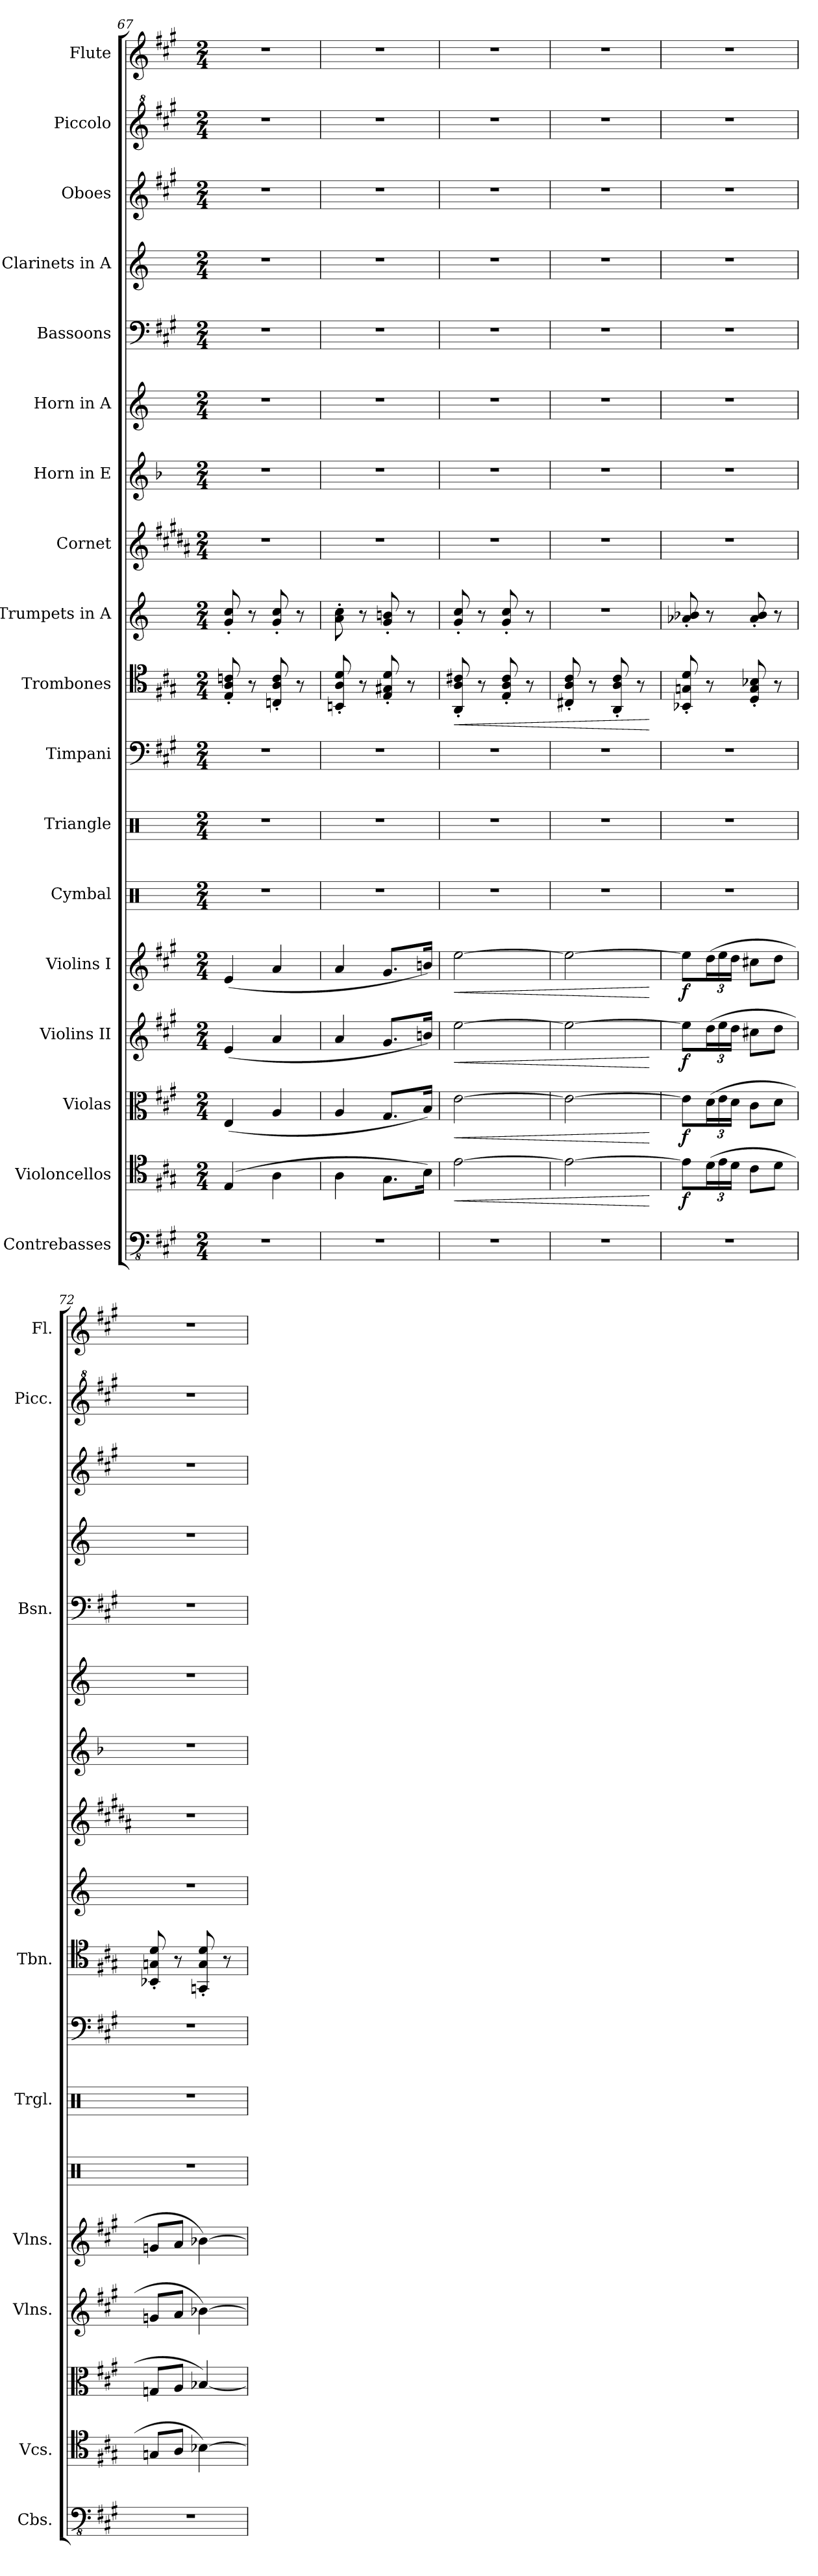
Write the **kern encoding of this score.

**kern	**kern	**dynam	**kern	**dynam	**kern	**dynam	**kern	**dynam	**kern	**kern	**kern	**kern	**dynam	**kern	**kern	**kern	**kern	**kern	**kern	**kern	**kern	**kern
*part18	*part17	*part17	*part16	*part16	*part15	*part15	*part14	*part14	*part13	*part12	*part11	*part10	*part10	*part9	*part8	*part7	*part6	*part5	*part4	*part3	*part2	*part1
*staff18	*staff17	*staff17	*staff16	*staff16	*staff15	*staff15	*staff14	*staff14	*staff13	*staff12	*staff11	*staff10	*staff10	*staff9	*staff8	*staff7	*staff6	*staff5	*staff4	*staff3	*staff2	*staff1
*I"Contrebasses	*I"Violoncellos	*	*I"Violas	*	*I"Violins II	*	*I"Violins I	*	*I"Cymbal	*I"Triangle	*I"Timpani	*I"Trombones	*	*I"Trumpets in A	*I"Cornet	*I"Horn in E	*I"Horn in A	*I"Bassoons	*I"Clarinets in A	*I"Oboes	*I"Piccolo	*I"Flute
*I'Cbs.	*I'Vcs.	*	*	*	*I'Vlns.	*	*I'Vlns.	*	*	*I'Trgl.	*	*I'Tbn.	*	*	*	*	*	*I'Bsn.	*	*	*I'Picc.	*I'Fl.
*clefFv4	*clefC4	*	*clefC3	*	*clefG2	*	*clefG2	*	*clefX	*clefX	*clefF4	*clefC4	*	*clefG2	*clefG2	*clefG2	*clefG2	*clefF4	*clefG2	*clefG2	*clefG^2	*clefG2
*	*	*	*	*	*	*	*	*	*	*	*	*	*	*ITrd2c3	*ITrd1c2	*ITrd5c8	*ITrd2c3	*	*ITrd2c3	*	*ITrd-7c-12	*
*k[f#c#g#]	*k[f#c#g#]	*	*k[f#c#g#]	*	*k[f#c#g#]	*	*k[f#c#g#]	*	*k[]	*k[]	*k[f#c#g#]	*k[f#c#g#]	*	*k[f#c#g#]	*k[f#c#g#]	*k[f#c#g#]	*k[f#c#g#]	*k[f#c#g#]	*k[f#c#g#]	*k[f#c#g#]	*k[f#c#g#]	*k[f#c#g#]
*M2/4	*M2/4	*	*M2/4	*	*M2/4	*	*M2/4	*	*M2/4	*M2/4	*M2/4	*M2/4	*	*M2/4	*M2/4	*M2/4	*M2/4	*M2/4	*M2/4	*M2/4	*M2/4	*M2/4
=67	=67	=67	=67	=67	=67	=67	=67	=67	=67	=67	=67	=67	=67	=67	=67	=67	=67	=67	=67	=67	=67	=67
2r	(>4E/	.	(>4E/	.	(>4e/	.	(>4e/	.	2r	2r	2r	8E/' 8A/' 8cn/'	.	8e/' 8a/'	2r	2r	2r	2r	2r	2r	2r	2r
.	.	.	.	.	.	.	.	.	.	.	.	8r	.	8r	.	.	.	.	.	.	.	.
.	4A\	.	4A/	.	4a/	.	4a/	.	.	.	.	8Cn/' 8A/' 8c/'	.	8e/' 8a/'	.	.	.	.	.	.	.	.
.	.	.	.	.	.	.	.	.	.	.	.	8r	.	8r	.	.	.	.	.	.	.	.
=68	=68	=68	=68	=68	=68	=68	=68	=68	=68	=68	=68	=68	=68	=68	=68	=68	=68	=68	=68	=68	=68	=68
2r	4A\	.	4A/	.	4a/	.	4a/	.	2r	2r	2r	8BBn/' 8A/' 8d/'	.	8f#\' 8a\'	2r	2r	2r	2r	2r	2r	2r	2r
.	.	.	.	.	.	.	.	.	.	.	.	8r	.	8r	.	.	.	.	.	.	.	.
.	8.G#\L	.	8.G#/L	.	8.g#/L	.	8.g#/L	.	.	.	.	8E/' 8G#X/' 8d/'	.	8e/' 8g#X/'	.	.	.	.	.	.	.	.
.	.	.	.	.	.	.	.	.	.	.	.	8r	.	8r	.	.	.	.	.	.	.	.
.	16B\Jk)	.	16B/Jk)	.	16bn/Jk)	.	16bn/Jk)	.	.	.	.	.	.	.	.	.	.	.	.	.	.	.
=69	=69	=69	=69	=69	=69	=69	=69	=69	=69	=69	=69	=69	=69	=69	=69	=69	=69	=69	=69	=69	=69	=69
!	!	!LO:HP:b	!	!LO:HP:b	!	!LO:HP:b	!	!LO:HP:b	!	!	!	!	!LO:HP:b	!	!	!	!	!	!	!	!	!
2r	[2e\	<	[2e\	<	[2ee\	<	[2ee\	<	2r	2r	2r	8AA/' 8A/' 8c#X/'	<	8e/' 8a/'	2r	2r	2r	2r	2r	2r	2r	2r
.	.	.	.	.	.	.	.	.	.	.	.	8r	.	8r	.	.	.	.	.	.	.	.
.	.	.	.	.	.	.	.	.	.	.	.	8E/' 8A/' 8c#/'	.	8e/' 8a/'	.	.	.	.	.	.	.	.
.	.	.	.	.	.	.	.	.	.	.	.	8r	.	8r	.	.	.	.	.	.	.	.
=70	=70	=70	=70	=70	=70	=70	=70	=70	=70	=70	=70	=70	=70	=70	=70	=70	=70	=70	=70	=70	=70	=70
2r	2e\_	.	2e\_	.	2ee\_	.	2ee\_	.	2r	2r	2r	8C#X/' 8A/' 8c#/'	.	2r	2r	2r	2r	2r	2r	2r	2r	2r
.	.	.	.	.	.	.	.	.	.	.	.	8r	.	.	.	.	.	.	.	.	.	.
.	.	.	.	.	.	.	.	.	.	.	.	8AA/' 8A/' 8c#/'	.	.	.	.	.	.	.	.	.	.
.	.	.	.	.	.	.	.	.	.	.	.	8r	.	.	.	.	.	.	.	.	.	.
.	.	[	.	[	.	[	.	[	.	.	.	.	[	.	.	.	.	.	.	.	.	.
=71	=71	=71	=71	=71	=71	=71	=71	=71	=71	=71	=71	=71	=71	=71	=71	=71	=71	=71	=71	=71	=71	=71
!	!	!LO:DY:b	!	!LO:DY:b	!	!LO:DY:b	!	!LO:DY:b	!	!	!	!	!	!	!	!	!	!	!	!	!	!
2r	8e\L]	f	8e\L]	f	8ee\L]	f	8ee\L]	f	2r	2r	2r	8BB-X/' 8Gn/' 8d/'	.	8fn/' 8gn/'	2r	2r	2r	2r	2r	2r	2r	2r
*	*Xbrackettup	*	*Xbrackettup	*	*Xbrackettup	*	*Xbrackettup	*	*	*	*	*	*	*	*	*	*	*	*	*	*	*
.	(>24d\L	.	(>24d\L	.	(>24dd\L	.	(>24dd\L	.	.	.	.	8r	.	8r	.	.	.	.	.	.	.	.
.	24e\	.	24e\	.	24ee\	.	24ee\	.	.	.	.	.	.	.	.	.	.	.	.	.	.	.
.	24d\JJ	.	24d\JJ	.	24dd\JJ	.	24dd\JJ	.	.	.	.	.	.	.	.	.	.	.	.	.	.	.
.	8c#\L	.	8c#\L	.	8cc#X\L	.	8cc#X\L	.	.	.	.	8D/' 8G/' 8B-X/'	.	8f/' 8g/'	.	.	.	.	.	.	.	.
.	8d\J	.	8d\J	.	8dd\J	.	8dd\J	.	.	.	.	8r	.	8r	.	.	.	.	.	.	.	.
=72	=72	=72	=72	=72	=72	=72	=72	=72	=72	=72	=72	=72	=72	=72	=72	=72	=72	=72	=72	=72	=72	=72
2r	8Gn/L	.	8Gn/L	.	8gn/L	.	8gn/L	.	2r	2r	2r	8BB-X/' 8Gn/' 8d/'	.	2r	2r	2r	2r	2r	2r	2r	2r	2r
.	8A/J	.	8A/J	.	8a/J	.	8a/J	.	.	.	.	8r	.	.	.	.	.	.	.	.	.	.
.	[4B-X\)	.	[4B-X/)	.	[4b-X\)	.	[4b-X\)	.	.	.	.	8GGn/' 8G/' 8d/'	.	.	.	.	.	.	.	.	.	.
.	.	.	.	.	.	.	.	.	.	.	.	8r	.	.	.	.	.	.	.	.	.	.
=	=	=	=	=	=	=	=	=	=	=	=	=	=	=	=	=	=	=	=	=	=	=
*-	*-	*-	*-	*-	*-	*-	*-	*-	*-	*-	*-	*-	*-	*-	*-	*-	*-	*-	*-	*-	*-	*-
